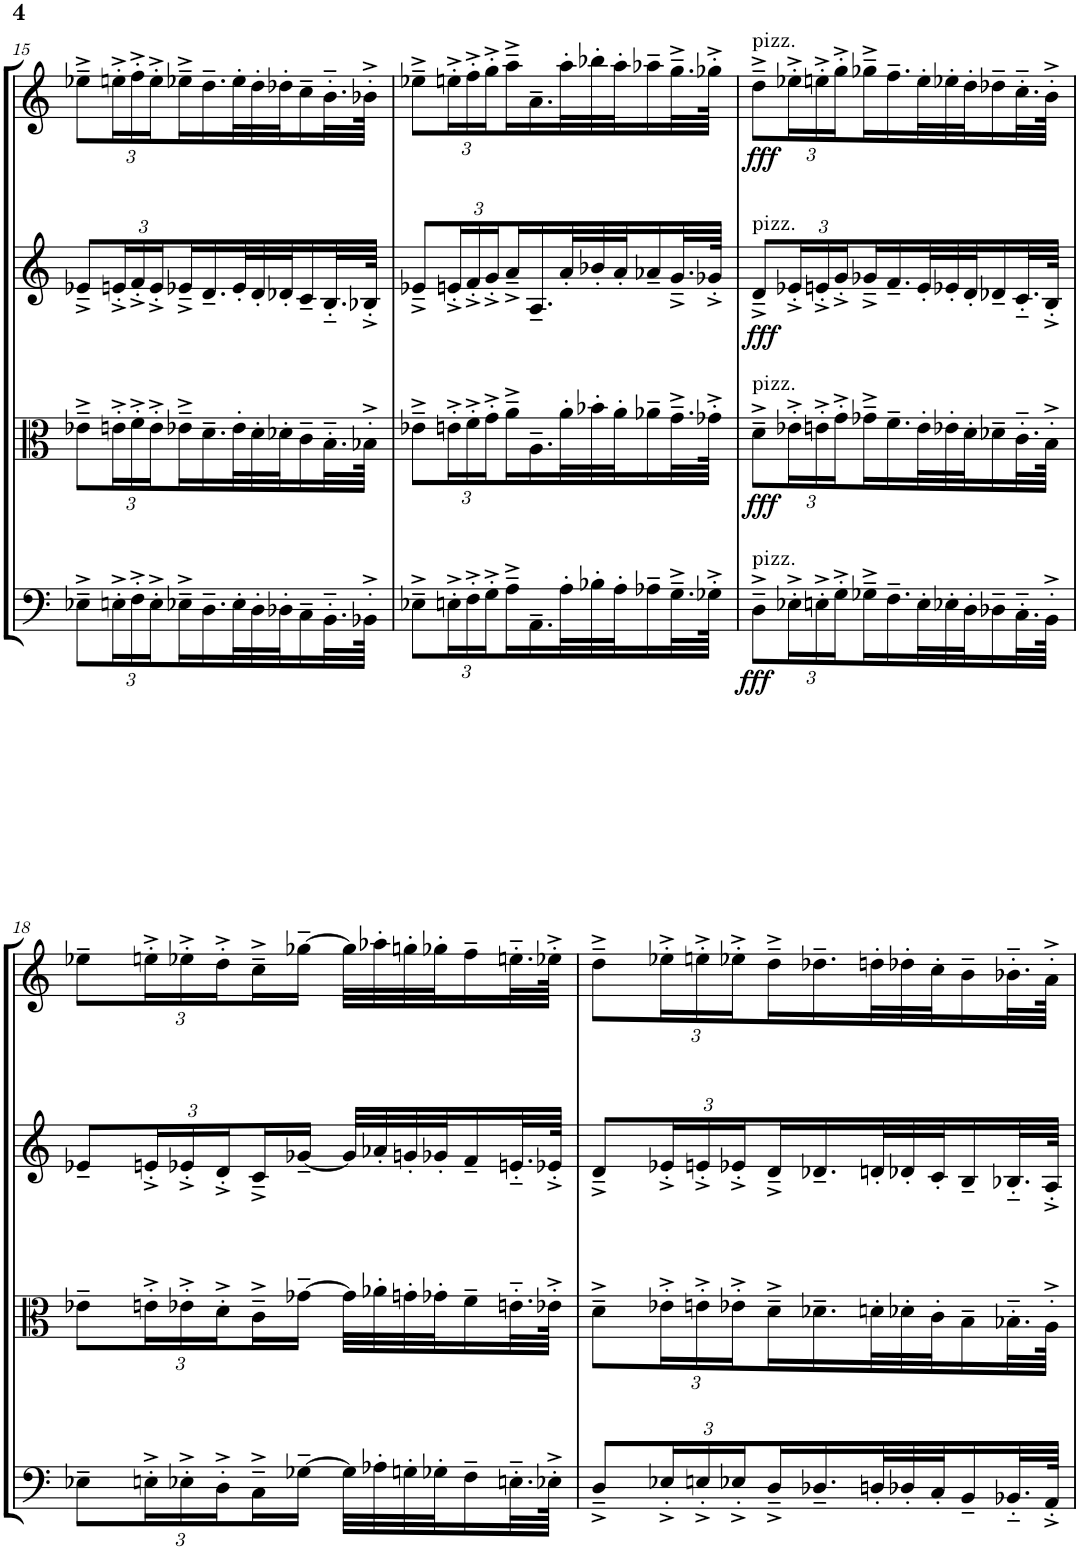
**kern	**dynam	**kern	**dynam	**kern	**dynam	**kern	**dynam
*part4	*part4	*part3	*part3	*part2	*part2	*part1	*part1
*staff4	*staff4	*staff3	*staff3	*staff2	*staff2	*staff1	*staff1
*I"Violoncello	*	*I"Viola	*	*I"Violin II	*	*I"Violin I	*
*I'Vc	*	*I'Vla	*	*I'Vln	*	*I'Vln	*
!!LO:PB:g=z
*clefF4	*	*clefC3	*	*clefG2	*	*clefG2	*
*k[]	*	*k[]	*	*k[]	*	*k[]	*
*M5/8	*	*M5/8	*	*M5/8	*	*M5/8	*
=15	=15	=15	=15	=15	=15	=15	=15
8E-X~^\L	.	8e-X~^\L	.	8e-X~^/L	.	8ee-X~^\L	.
*Xbrackettup	*	*Xbrackettup	*	*Xbrackettup	*	*Xbrackettup	*
24En'^\L	.	24en'^\L	.	24en'^/L	.	24een'^\L	.
24F'^\	.	24f'^\	.	24f'^/	.	24ff'^\	.
24E'^\	.	24e'^\	.	24e'^/	.	24ee'^\	.
16E-X~^\	.	16e-X~^\	.	16e-X~^/	.	16ee-X~^\	.
16.D~\	.	16.d~\	.	16.d~/	.	16.dd~\	.
32E-'\L	.	32e-'\L	.	32e-'/L	.	32ee-'\L	.
32D'\	.	32d'\	.	32d'/	.	32dd'\	.
32D-X'\J	.	32d-X'\J	.	32d-X'/J	.	32dd-X'\J	.
16C~\	.	16c~\	.	16c~/	.	16cc~\	.
32.BB'~\L	.	32.B'~\L	.	32.B'~/L	.	32.b'~\L	.
64BB-X'^\JJJk	.	64B-X'^\JJJk	.	64B-X'^/JJJk	.	64b-X'^\JJJk	.
=16	=16	=16	=16	=16	=16	=16	=16
8E-X~^\L	.	8e-X~^\L	.	8e-X~^/L	.	8ee-X~^\L	.
24En'^\L	.	24en'^\L	.	24en'^/L	.	24een'^\L	.
24F'^\	.	24f'^\	.	24f'^/	.	24ff'^\	.
24G'^\	.	24g'^\	.	24g'^/	.	24gg'^\	.
16A~^\	.	16a~^\	.	16a~^/	.	16aa~^\	.
16.AA~\	.	16.A~\	.	16.A~/	.	16.a~\	.
32A'\L	.	32a'\L	.	32a'/L	.	32aa'\L	.
32B-X'\	.	32b-X'\	.	32b-X'/	.	32bb-X'\	.
32A'\J	.	32a'\J	.	32a'/J	.	32aa'\J	.
16A-X~\	.	16a-X~\	.	16a-X~/	.	16aa-X~\	.
32.G~^\L	.	32.g~^\L	.	32.g~^/L	.	32.gg~^\L	.
64G-X'^\JJJk	.	64g-X'^\JJJk	.	64g-X'^/JJJk	.	64gg-X'^\JJJk	.
=17	=17	=17	=17	=17	=17	=17	=17
!	!	!	!	!	!	!LO:TX:a:t=pizz.	!
!	!	!	!	!LO:TX:a:t=pizz.	!	!	!
!	!	!LO:TX:a:t=pizz.	!	!	!	!	!
!LO:TX:a:t=pizz.	!	!	!	!	!	!	!
!	!LO:DY:b	!	!LO:DY:b	!	!LO:DY:b	!	!LO:DY:b
8D~^\L	fff	8d~^\L	fff	8d~^/L	fff	8dd~^\L	fff
24E-X'^\L	.	24e-X'^\L	.	24e-X'^/L	.	24ee-X'^\L	.
24En'^\	.	24en'^\	.	24en'^/	.	24een'^\	.
24G'^\	.	24g'^\	.	24g'^/	.	24gg'^\	.
16G-X~^\	.	16g-X~^\	.	16g-X~^/	.	16gg-X~^\	.
16.F~\	.	16.f~\	.	16.f~/	.	16.ff~\	.
32E'\L	.	32e'\L	.	32e'/L	.	32ee'\L	.
32E-X'\	.	32e-X'\	.	32e-X'/	.	32ee-X'\	.
32D'\J	.	32d'\J	.	32d'/J	.	32dd'\J	.
16D-X~\	.	16d-X~\	.	16d-X~/	.	16dd-X~\	.
32.C'~\L	.	32.c'~\L	.	32.c'~/L	.	32.cc'~\L	.
64BB'^\JJJk	.	64B'^\JJJk	.	64B'^/JJJk	.	64b'^\JJJk	.
!!LO:LB:g=z
=18	=18	=18	=18	=18	=18	=18	=18
8E-X~\L	.	8e-X~\L	.	8e-X~/L	.	8ee-X~\L	.
24En'^\L	.	24en'^\L	.	24en'^/L	.	24een'^\L	.
24E-X'^\	.	24e-X'^\	.	24e-X'^/	.	24ee-X'^\	.
24D'^\	.	24d'^\	.	24d'^/	.	24dd'^\	.
16C~^\	.	16c~^\	.	16c~^/	.	16cc~^\	.
[16G-X~\JJ	.	[16g-X~\JJ	.	[16g-X~/JJ	.	[16gg-X~\JJ	.
32G-\LLL]	.	32g-\LLL]	.	32g-/LLL]	.	32gg-\LLL]	.
32A-X'\	.	32a-X'\	.	32a-X'/	.	32aa-X'\	.
32Gn'\	.	32gn'\	.	32gn'/	.	32ggn'\	.
32G-X'\J	.	32g-X'\J	.	32g-X'/J	.	32gg-X'\J	.
16F~\	.	16f~\	.	16f~/	.	16ff~\	.
32.En'~\L	.	32.en'~\L	.	32.en'~/L	.	32.een'~\L	.
64E-X'^\JJJk	.	64e-X'^\JJJk	.	64e-X'^/JJJk	.	64ee-X'^\JJJk	.
=19	=19	=19	=19	=19	=19	=19	=19
8D~^/L	.	8d~^\L	.	8d~^/L	.	8dd~^\L	.
24E-X'^/L	.	24e-X'^\L	.	24e-X'^/L	.	24ee-X'^\L	.
24En'^/	.	24en'^\	.	24en'^/	.	24een'^\	.
24E-X'^/	.	24e-X'^\	.	24e-X'^/	.	24ee-X'^\	.
16D~^/	.	16d~^\	.	16d~^/	.	16dd~^\	.
16.D-X~/	.	16.d-X~\	.	16.d-X~/	.	16.dd-X~\	.
32Dn'/L	.	32dn'\L	.	32dn'/L	.	32ddn'\L	.
32D-X'/	.	32d-X'\	.	32d-X'/	.	32dd-X'\	.
32C'/J	.	32c'\J	.	32c'/J	.	32cc'\J	.
16BB~/	.	16B~\	.	16B~/	.	16b~\	.
32.BB-X'~/L	.	32.B-X'~\L	.	32.B-X'~/L	.	32.b-X'~\L	.
64AA'^/JJJk	.	64A'^\JJJk	.	64A'^/JJJk	.	64a'^\JJJk	.
=	=	=	=	=	=	=	=
*-	*-	*-	*-	*-	*-	*-	*-
